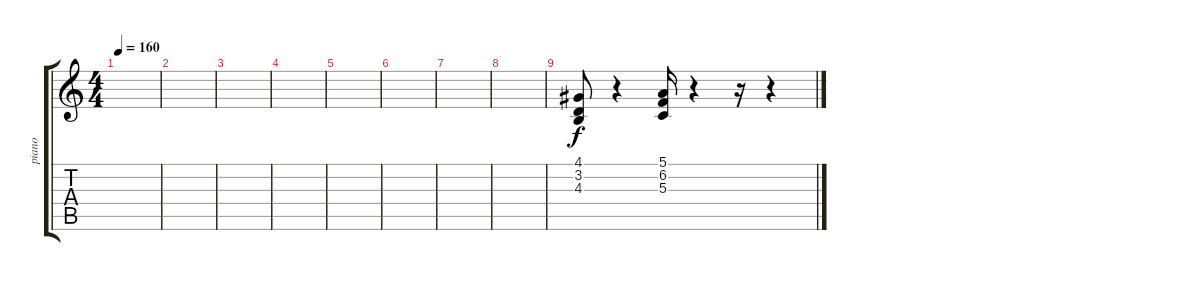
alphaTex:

\track ("piano" "piano") {instrument acousticgrandpiano}
\staff {score tabs}
\tuning (E4 B3 G3 D3 A2 E2) {hide}
\ts (4 4)
\tempo 160
\clef g2
\ks c
|
|
|
|
|
|
|
|
(4.1 3.2 4.3).8 r.4 (5.1 6.2 5.3).16 r.4 r.16 r.4
